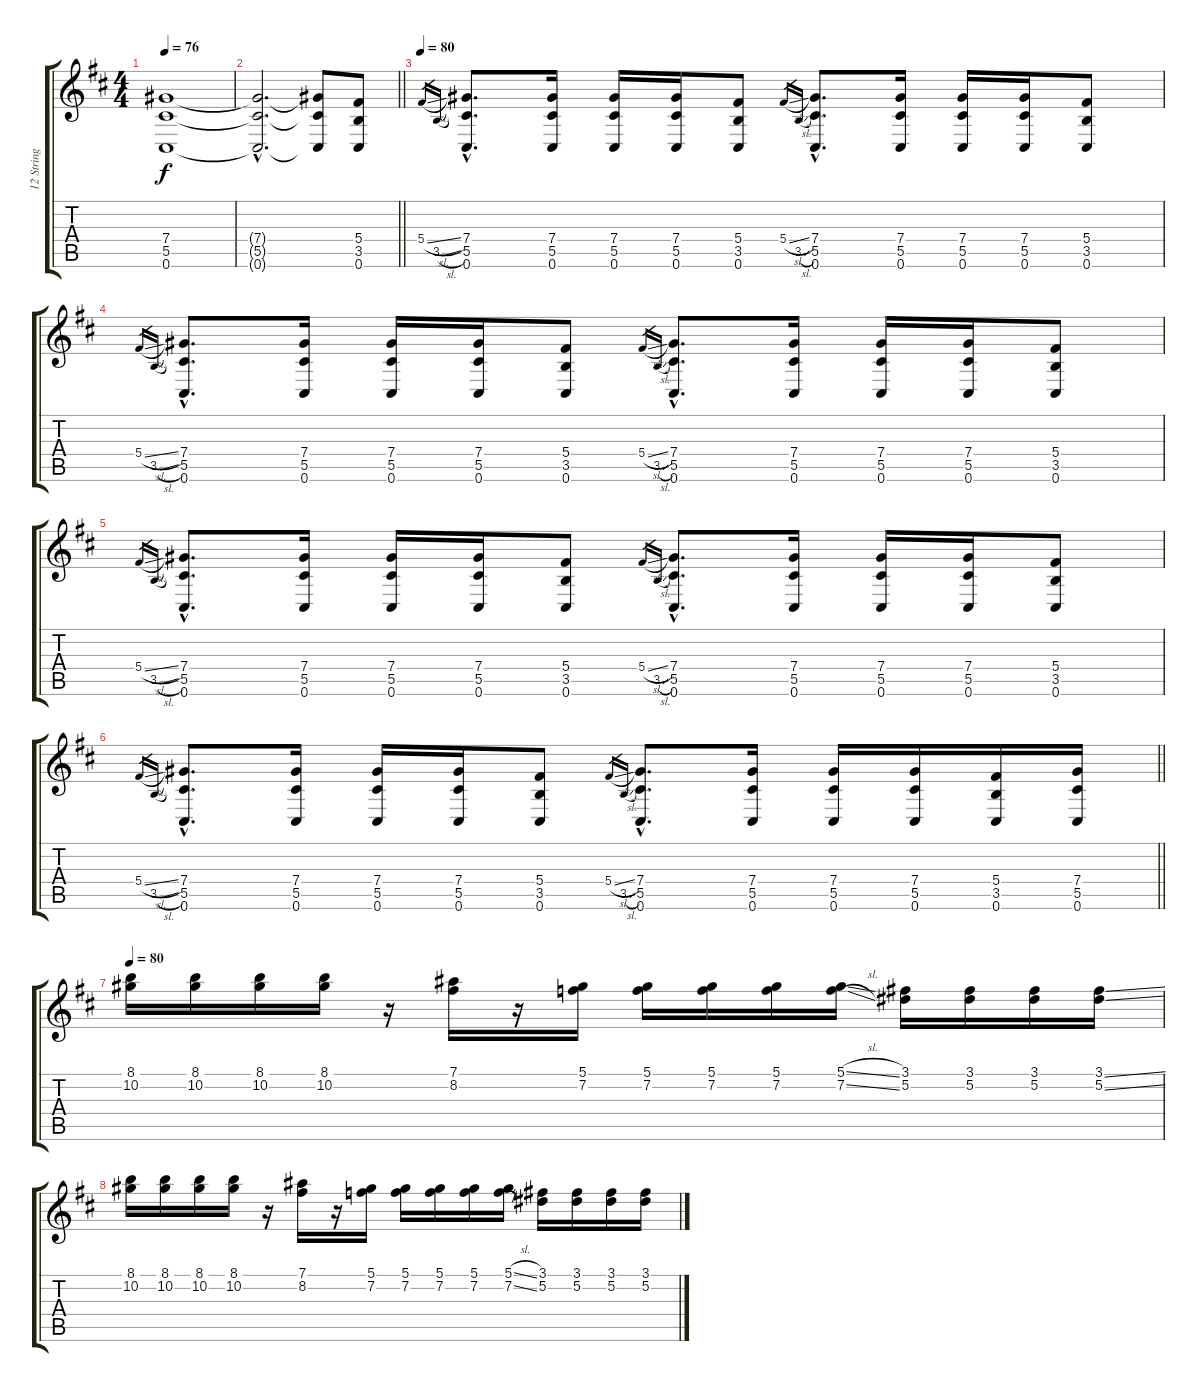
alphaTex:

\track ("12 String Acoustic" "12 String ") {instrument acousticguitarsteel}
\staff {score tabs}
\tuning (Eb4 Bb3 Gb3 Db3 Ab2 Db2) {hide}
\ts (4 4)
\tempo 76
\clef g2
\ks bminor
(7.4 5.5 0.6).1{dy f} |
\barLineRight lightlight
(7.4{hac t} 5.5{hac t} 0.6{hac t}).2{d} (7.4{t} 5.5{t} 0.6{t}).8 (5.4 3.5 0.6).8 |
\tempo 80
5.4{sl}.16{gr} 3.5{sl}.16{gr} (7.4{hac} 5.5{hac} 0.6{hac}).8{d} (7.4 5.5 0.6).16 (7.4 5.5 0.6).16 (7.4 5.5 0.6).16 (5.4 3.5 0.6).8 5.4{sl}.16{gr} 3.5{sl}.16{gr} (7.4{hac} 5.5{hac} 0.6{hac}).8{d} (7.4 5.5 0.6).16 (7.4 5.5 0.6).16 (7.4 5.5 0.6).16 (5.4 3.5 0.6).8 |
5.4{sl}.16{gr} 3.5{sl}.16{gr} (7.4{hac} 5.5{hac} 0.6{hac}).8{d} (7.4 5.5 0.6).16 (7.4 5.5 0.6).16 (7.4 5.5 0.6).16 (5.4 3.5 0.6).8 5.4{sl}.16{gr} 3.5{sl}.16{gr} (7.4{hac} 5.5{hac} 0.6{hac}).8{d} (7.4 5.5 0.6).16 (7.4 5.5 0.6).16 (7.4 5.5 0.6).16 (5.4 3.5 0.6).8 |
5.4{sl}.16{gr} 3.5{sl}.16{gr} (7.4{hac} 5.5{hac} 0.6{hac}).8{d} (7.4 5.5 0.6).16 (7.4 5.5 0.6).16 (7.4 5.5 0.6).16 (5.4 3.5 0.6).8 5.4{sl}.16{gr} 3.5{sl}.16{gr} (7.4{hac} 5.5{hac} 0.6{hac}).8{d} (7.4 5.5 0.6).16 (7.4 5.5 0.6).16 (7.4 5.5 0.6).16 (5.4 3.5 0.6).8 |
\barLineRight lightlight
5.4{sl}.16{gr} 3.5{sl}.16{gr} (7.4{hac} 5.5{hac} 0.6{hac}).8{d} (7.4 5.5 0.6).16 (7.4 5.5 0.6).16 (7.4 5.5 0.6).16 (5.4 3.5 0.6).8 5.4{sl}.16{gr} 3.5{sl}.16{gr} (7.4{hac} 5.5{hac} 0.6{hac}).8{d} (7.4 5.5 0.6).16 (7.4 5.5 0.6).16 (7.4 5.5 0.6).16 (5.4 3.5 0.6).16 (7.4 5.5 0.6).16 |
\tempo 80
(8.1 10.2).16 (8.1 10.2).16 (8.1 10.2).16 (8.1 10.2).16 r.16 (7.1 8.2).16 r.16 (5.1 7.2).16 (5.1 7.2).16 (5.1 7.2).16 (5.1 7.2).16 (5.1{sl} 7.2{sl}).16 (3.1 5.2).16 (3.1 5.2).16 (3.1 5.2).16 (3.1{ss} 5.2{ss}).16 |
(8.1 10.2).16 (8.1 10.2).16 (8.1 10.2).16 (8.1 10.2).16 r.16 (7.1 8.2).16 r.16 (5.1 7.2).16 (5.1 7.2).16 (5.1 7.2).16 (5.1 7.2).16 (5.1{sl} 7.2{sl}).16 (3.1 5.2).16 (3.1 5.2).16 (3.1 5.2).16 (3.1{ss} 5.2{ss}).16
